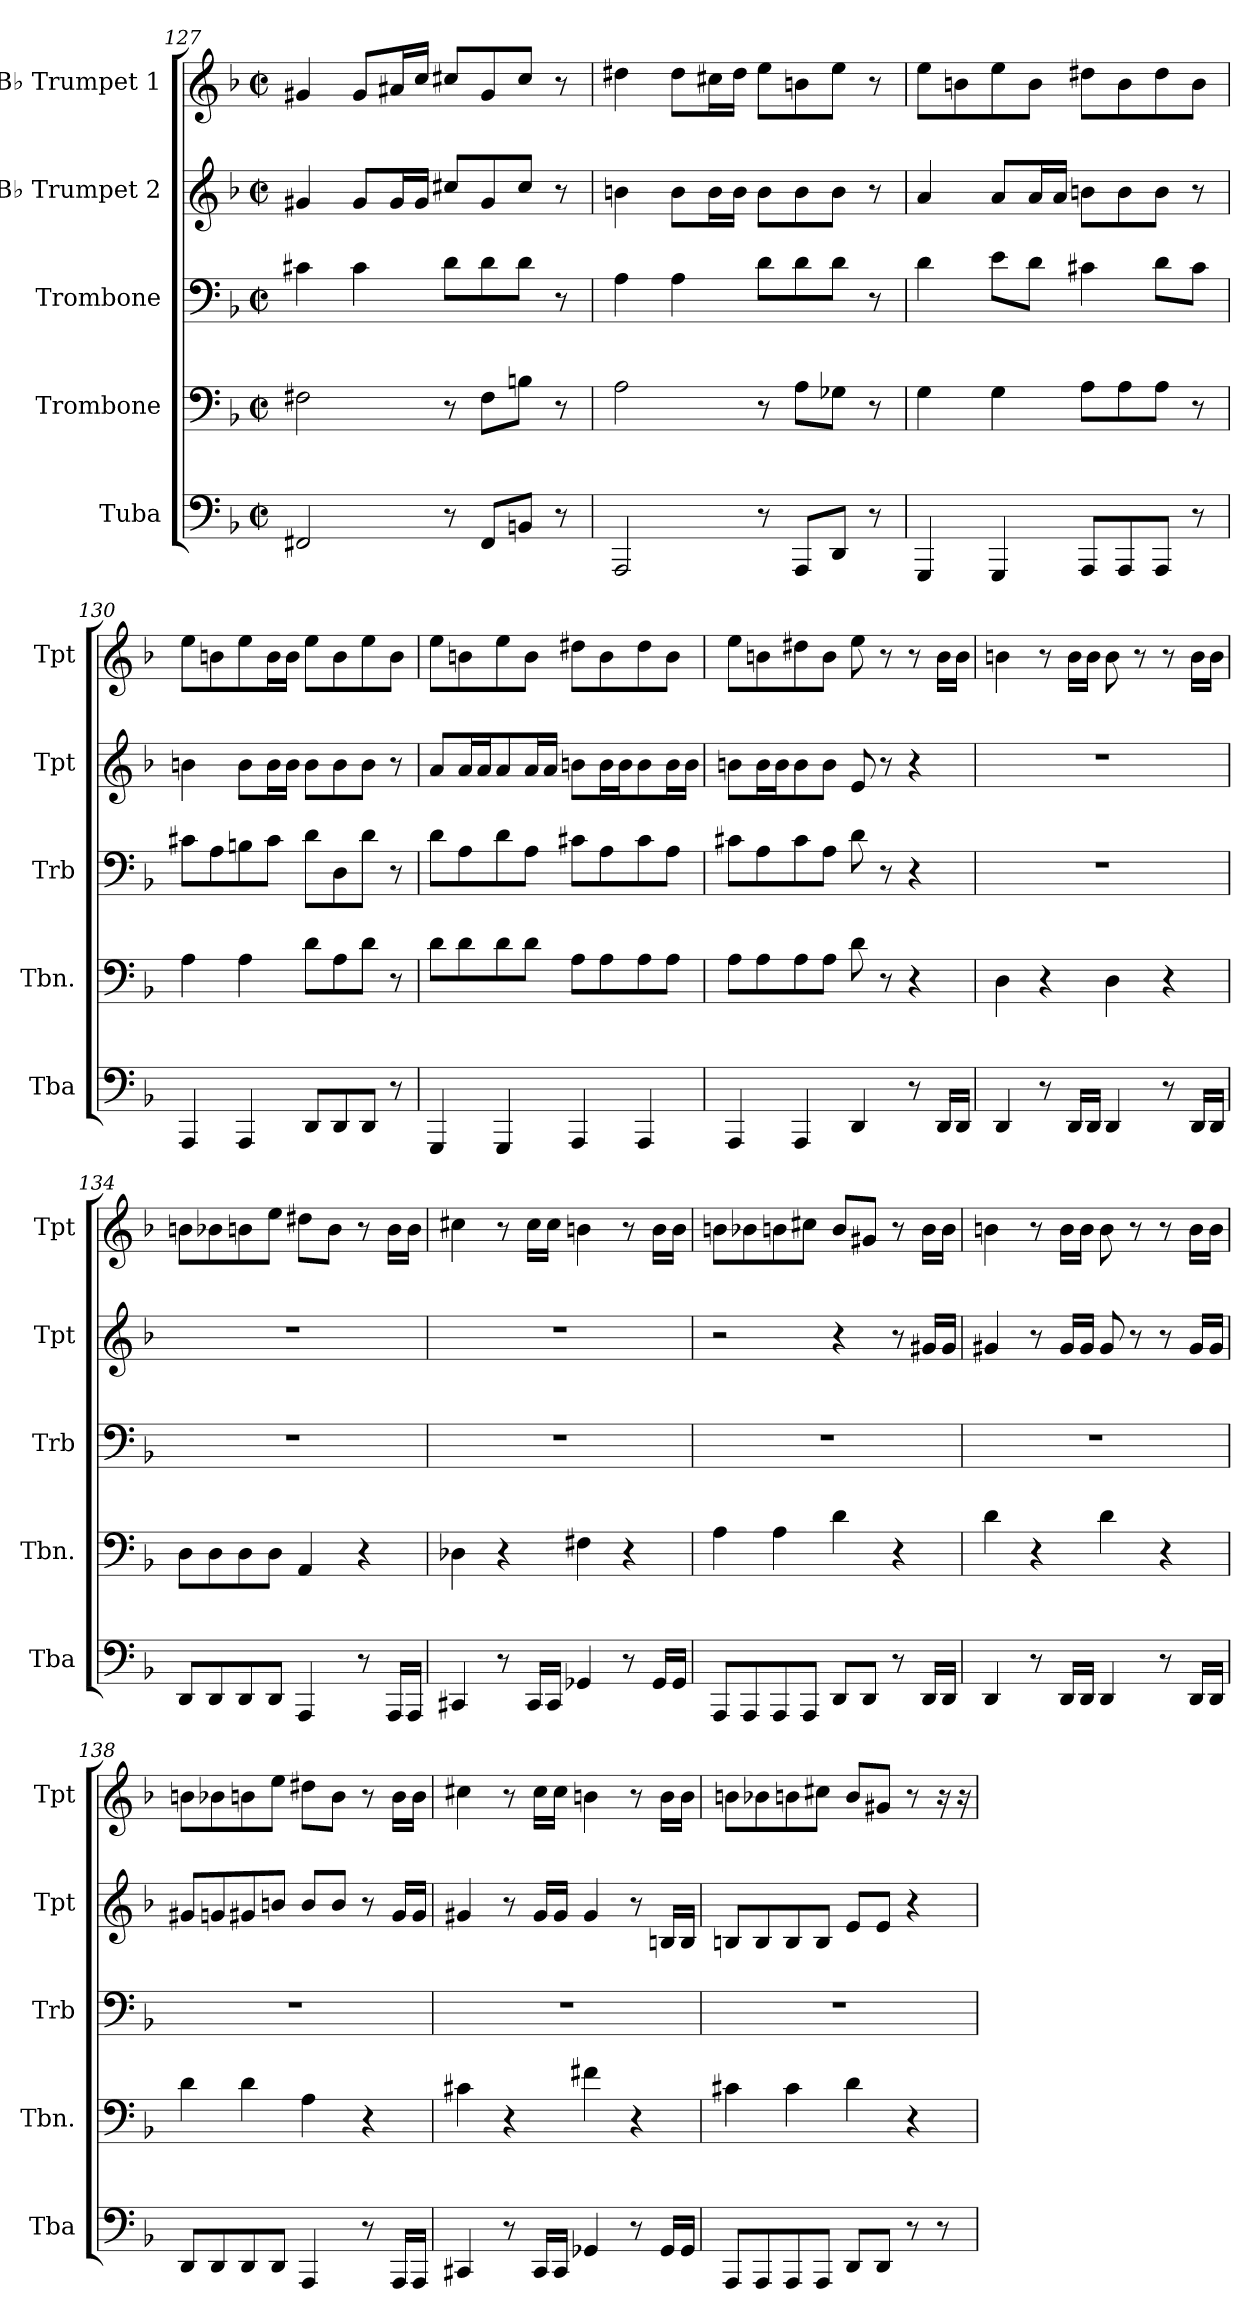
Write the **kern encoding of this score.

**kern	**kern	**kern	**kern	**kern
*part5	*part4	*part3	*part2	*part1
*staff5	*staff4	*staff3	*staff2	*staff1
*I"Tuba	*I"Trombone	*I"Trombone	*I"B♭ Trumpet 2	*I"B♭ Trumpet 1
*I'Tba	*I'Tbn.	*I'Trb	*I'Tpt	*I'Tpt
!!LO:PB:g=z
*clefF4	*clefF4	*clefF4	*clefG2	*clefG2
*	*	*	*ITrd1c2	*ITrd1c2
*k[b-]	*k[b-]	*k[b-]	*k[b-e-a-]	*k[b-e-a-]
*M2/2	*M2/2	*M2/2	*M2/2	*M2/2
*met(c|)	*met(c|)	*met(c|)	*met(c|)	*met(c|)
=127	=127	=127	=127	=127
2FF#X/	2F#X\	4c#X\	4f#X/	4f#X/
.	.	4c#\	8f#/L	8f#/L
.	.	.	16f#/L	16g#X/L
.	.	.	16f#/JJ	16b-/JJ
8r	8r	8d\L	8bn/L	8bn/L
8FF#/L	8F#\L	8d\	8f#/	8f#/
8BBn/J	8Bn\J	8d\J	8b/J	8b/J
8r	8r	8r	8r	8r
=128	=128	=128	=128	=128
2AAA/	2A\	4A\	4an\	4cc#X\
.	.	4A\	8a\L	8cc#\L
.	.	.	16a\L	16bn\L
.	.	.	16a\JJ	16cc#\JJ
8r	8r	8d\L	8a\L	8dd\L
8AAA/L	8A\L	8d\	8a\	8an\
8DD/J	8G-X\J	8d\J	8a\J	8dd\J
8r	8r	8r	8r	8r
=129	=129	=129	=129	=129
4GGG/	4G\	4d\	4g/	8dd\L
.	.	.	.	8an\
4GGG/	4G\	8e\L	8g/L	8dd\
.	.	8d\J	16g/L	8a\J
.	.	.	16g/JJ	.
8AAA/L	8A\L	4c#X\	8an\L	8cc#X\L
8AAA/	8A\	.	8a\	8a\
8AAA/J	8A\J	8d\L	8a\J	8cc#\
8r	8r	8c#\J	8r	8a\J
!!LO:LB:g=z
=130	=130	=130	=130	=130
4AAA/	4A\	8c#X\L	4an\	8dd\L
.	.	8A\	.	8an\
4AAA/	4A\	8Bn\	8a\L	8dd\
.	.	8c#\J	16a\L	16a\L
.	.	.	16a\JJ	16a\JJ
8DD/L	8d\L	8d\L	8a\L	8dd\L
8DD/	8A\	8D\	8a\	8a\
8DD/J	8d\J	8d\J	8a\J	8dd\
8r	8r	8r	8r	8a\J
=131	=131	=131	=131	=131
4GGG/	8d\L	8d\L	8g/L	8dd\L
.	8d\	8A\	16g/L	8an\
.	.	.	16g/J	.
4GGG/	8d\	8d\	8g/	8dd\
.	8d\J	8A\J	16g/L	8a\J
.	.	.	16g/JJ	.
4AAA/	8A\L	8c#X\L	8an\L	8cc#X\L
.	8A\	8A\	16a\L	8a\
.	.	.	16a\J	.
4AAA/	8A\	8c#\	8a\	8cc#\
.	8A\J	8A\J	16a\L	8a\J
.	.	.	16a\JJ	.
=132	=132	=132	=132	=132
4AAA/	8A\L	8c#X\L	8an\L	8dd\L
.	8A\	8A\	16a\L	8an\
.	.	.	16a\J	.
4AAA/	8A\	8c#\	8a\	8cc#X\
.	8A\J	8A\J	8a\J	8a\J
4DD/	8d\	8d\	8d/	8dd\
.	8r	8r	8r	8r
8r	4r	4r	4r	8r
16DD/LL	.	.	.	16a\LL
16DD/JJ	.	.	.	16a\JJ
!!LO:PB:g=z
=133	=133	=133	=133	=133
4DD/	4D\	1r	1r	4an\
8r	4r	.	.	8r
16DD/LL	.	.	.	16a\LL
16DD/JJ	.	.	.	16a\JJ
4DD/	4D\	.	.	8a\
.	.	.	.	8r
8r	4r	.	.	8r
16DD/LL	.	.	.	16a\LL
16DD/JJ	.	.	.	16a\JJ
=134	=134	=134	=134	=134
8DD/L	8D\L	1r	1r	8an\L
8DD/	8D\	.	.	8a-X\
8DD/	8D\	.	.	8an\
8DD/J	8D\J	.	.	8dd\J
4AAA/	4AA/	.	.	8cc#X\L
.	.	.	.	8a\J
8r	4r	.	.	8r
16AAA/LL	.	.	.	16a\LL
16AAA/JJ	.	.	.	16a\JJ
=135	=135	=135	=135	=135
4CC#X/	4D-X\	1r	1r	4bn\
8r	4r	.	.	8r
16CC#/LL	.	.	.	16b\LL
16CC#/JJ	.	.	.	16b\JJ
4GG-X/	4F#X\	.	.	4an\
8r	4r	.	.	8r
16GG-/LL	.	.	.	16a\LL
16GG-/JJ	.	.	.	16a\JJ
!!LO:LB:g=z
=136	=136	=136	=136	=136
8AAA/L	4A\	1r	2r	8an\L
8AAA/	.	.	.	8a-X\
8AAA/	4A\	.	.	8an\
8AAA/J	.	.	.	8bn\J
8DD/L	4d\	.	4r	8a/L
8DD/J	.	.	.	8f#X/J
8r	4r	.	8r	8r
16DD/LL	.	.	16f#X/LL	16a\LL
16DD/JJ	.	.	16f#/JJ	16a\JJ
=137	=137	=137	=137	=137
4DD/	4d\	1r	4f#X/	4an\
8r	4r	.	8r	8r
16DD/LL	.	.	16f#/LL	16a\LL
16DD/JJ	.	.	16f#/JJ	16a\JJ
4DD/	4d\	.	8f#/	8a\
.	.	.	8r	8r
8r	4r	.	8r	8r
16DD/LL	.	.	16f#/LL	16a\LL
16DD/JJ	.	.	16f#/JJ	16a\JJ
=138	=138	=138	=138	=138
8DD/L	4d\	1r	8f#X/L	8an\L
8DD/	.	.	8fn/	8a-X\
8DD/	4d\	.	8f#X/	8an\
8DD/J	.	.	8an/J	8dd\J
4AAA/	4A\	.	8a/L	8cc#X\L
.	.	.	8a/J	8a\J
8r	4r	.	8r	8r
16AAA/LL	.	.	16f#/LL	16a\LL
16AAA/JJ	.	.	16f#/JJ	16a\JJ
!!LO:PB:g=z
=139	=139	=139	=139	=139
4CC#X/	4c#X\	1r	4f#X/	4bn\
8r	4r	.	8r	8r
16CC#/LL	.	.	16f#/LL	16b\LL
16CC#/JJ	.	.	16f#/JJ	16b\JJ
4GG-X/	4f#X\	.	4f#/	4an\
8r	4r	.	8r	8r
16GG-/LL	.	.	16An/LL	16a\LL
16GG-/JJ	.	.	16A/JJ	16a\JJ
=140	=140	=140	=140	=140
8AAA/L	4c#X\	1r	8An/L	8an\L
8AAA/	.	.	8A/	8a-X\
8AAA/	4c#\	.	8A/	8an\
8AAA/J	.	.	8A/J	8bn\J
8DD/L	4d\	.	8d/L	8a/L
8DD/J	.	.	8d/J	8f#X/J
8r	4r	.	4r	8r
8r	.	.	.	16r
.	.	.	.	16r
=	=	=	=	=
*-	*-	*-	*-	*-
